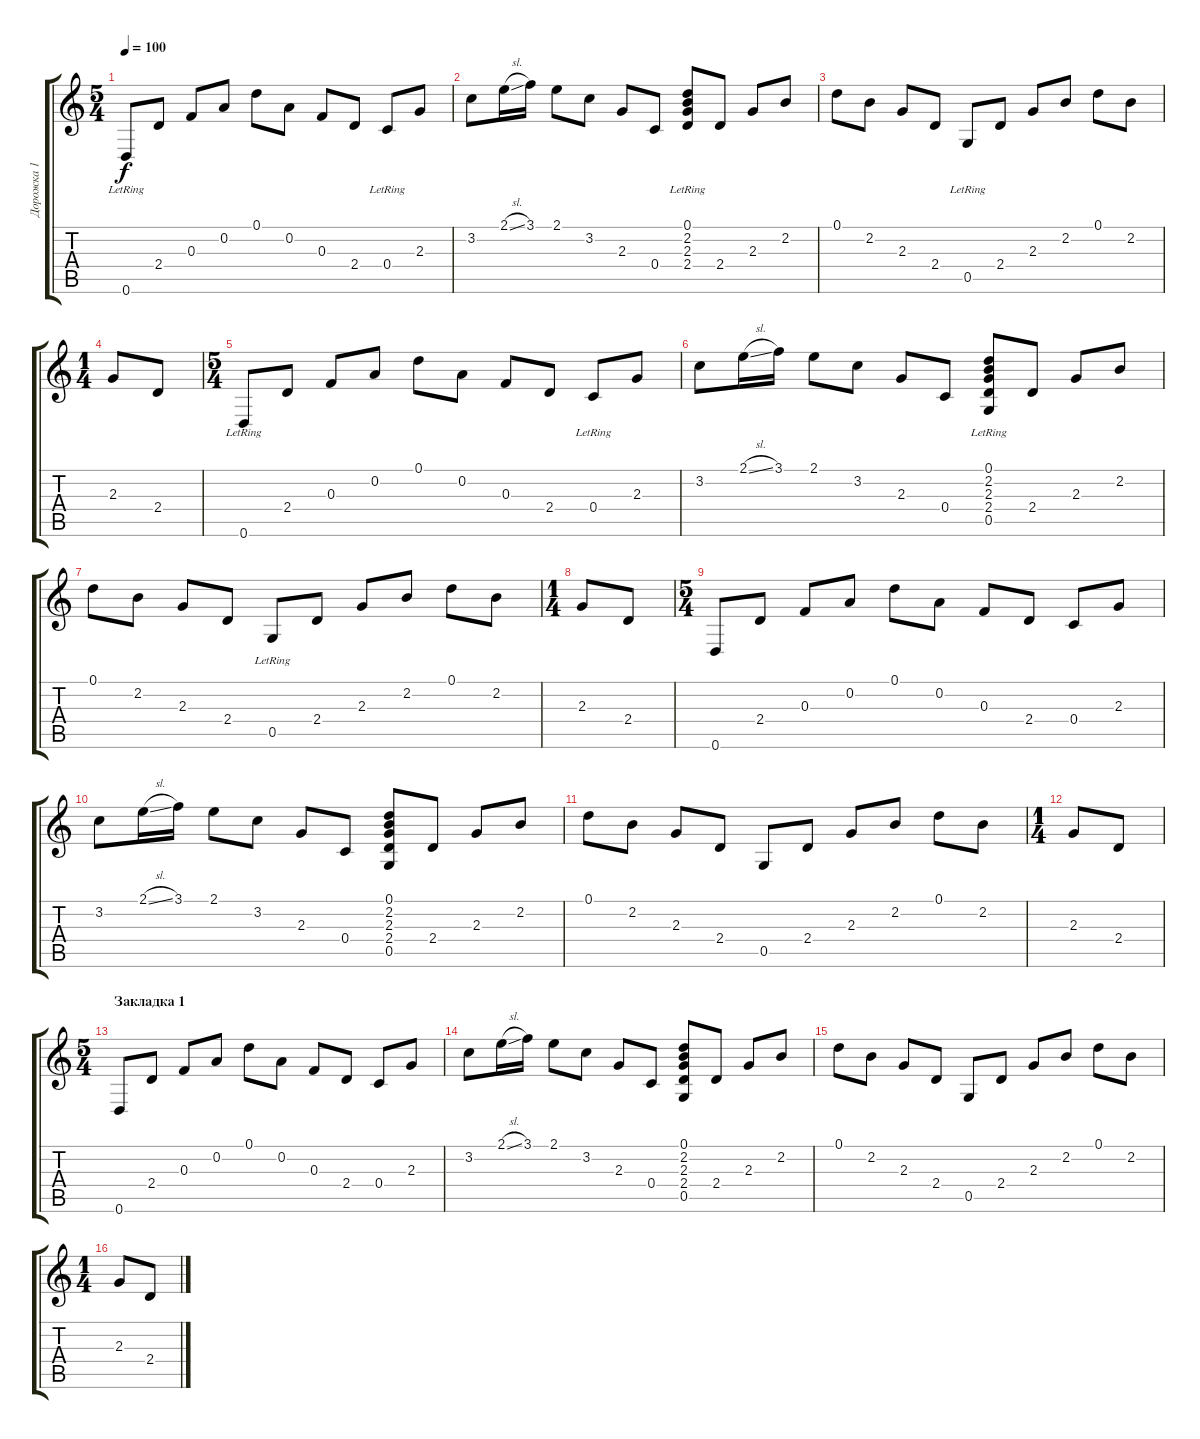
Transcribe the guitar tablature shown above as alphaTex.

\track ("Дорожка 1" "Дорожка 1") {instrument electricguitarclean}
\staff {score tabs}
\tuning (D4 A3 F3 C3 G2 D2) {hide}
\ts (5 4)
\tempo 100
\clef g2
\ks c
0.6{lr}.8{dy f instrument electricguitarclean} 2.4.8 0.3.8 0.2.8 0.1.8 0.2.8 0.3.8 2.4.8 0.4{lr}.8 2.3.8 |
3.2.8 2.1{sl}.16 3.1.16 2.1.8 3.2.8 2.3.8 0.4.8 (0.1 2.2 2.3 2.4{lr}).8 2.4.8 2.3.8 2.2.8 |
0.1.8 2.2.8 2.3.8 2.4.8 0.5{lr}.8 2.4.8 2.3.8 2.2.8 0.1.8 2.2.8 |
\ts (1 4)
2.3.8 2.4.8 |
\ts (5 4)
0.6{lr}.8 2.4.8 0.3.8 0.2.8 0.1.8 0.2.8 0.3.8 2.4.8 0.4{lr}.8 2.3.8 |
3.2.8 2.1{sl}.16 3.1.16 2.1.8 3.2.8 2.3.8 0.4.8 (0.1 2.2 2.3 2.4 0.5{lr}).8 2.4.8 2.3.8 2.2.8 |
0.1.8 2.2.8 2.3.8 2.4.8 0.5{lr}.8 2.4.8 2.3.8 2.2.8 0.1.8 2.2.8 |
\ts (1 4)
2.3.8 2.4.8 |
\ts (5 4)
0.6.8 2.4.8 0.3.8 0.2.8 0.1.8 0.2.8 0.3.8 2.4.8 0.4.8 2.3.8 |
3.2.8 2.1{sl}.16 3.1.16 2.1.8 3.2.8 2.3.8 0.4.8 (0.1 2.2 2.3 2.4 0.5).8 2.4.8 2.3.8 2.2.8 |
0.1.8 2.2.8 2.3.8 2.4.8 0.5.8 2.4.8 2.3.8 2.2.8 0.1.8 2.2.8 |
\ts (1 4)
2.3.8 2.4.8 |
\ts (5 4)
\section ("" "Закладка 1")
0.6.8 2.4.8 0.3.8 0.2.8 0.1.8 0.2.8 0.3.8 2.4.8 0.4.8 2.3.8 |
3.2.8 2.1{sl}.16 3.1.16 2.1.8 3.2.8 2.3.8 0.4.8 (0.1 2.2 2.3 2.4 0.5).8 2.4.8 2.3.8 2.2.8 |
0.1.8 2.2.8 2.3.8 2.4.8 0.5.8 2.4.8 2.3.8 2.2.8 0.1.8 2.2.8 |
\ts (1 4)
2.3.8 2.4.8
